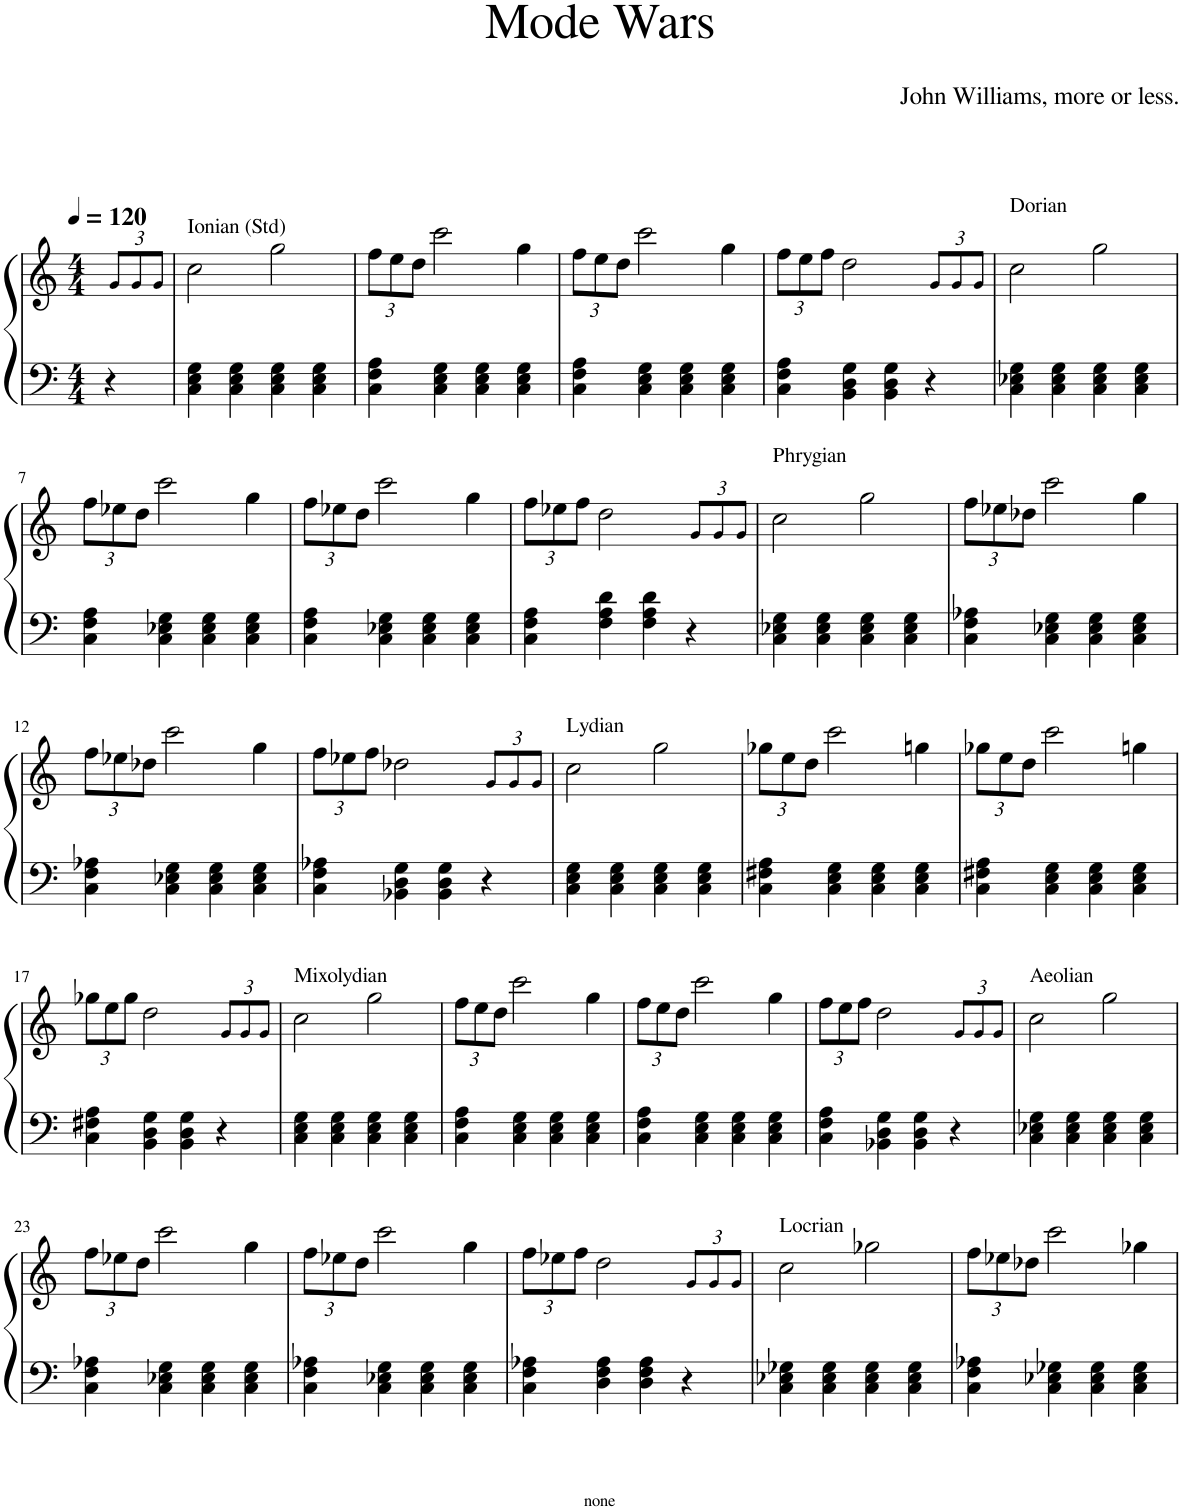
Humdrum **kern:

**kern	**kern
*part1	*part1
*staff2	*staff1
*I"Piano	*
*I'Pno.	*
*clefF4	*clefG2
*k[]	*k[]
*M4/4	*M4/4
*MM120	*MM120
*	*Xbrackettup
=1	=1
4r	12g!/L
.	12g!/
.	12g!/J
=2	=2
!	!LO:TX:a:t=Ionian (Std)
4C\ 4E\ 4G\	2cc\
4C\ 4E\ 4G\	.
4C\ 4E\ 4G\	2gg\
4C\ 4E\ 4G\	.
=3	=3
4C\ 4F\ 4A\	12ff\L
.	12ee\
.	12dd\J
4C\ 4E\ 4G\	2ccc\
4C\ 4E\ 4G\	.
4C\ 4E\ 4G\	4gg\
=4	=4
4C\ 4F\ 4A\	12ff\L
.	12ee\
.	12dd\J
4C\ 4E\ 4G\	2ccc\
4C\ 4E\ 4G\	.
4C\ 4E\ 4G\	4gg\
=5	=5
4C\ 4F\ 4A\	12ff\L
.	12ee\
.	12ff\J
4BB\ 4D\ 4G\	2dd\
4BB\ 4D\ 4G\	.
4r	12g!/L
.	12g!/
.	12g!/J
=6	=6
!	!LO:TX:a:t=Dorian
4C\ 4E-X\ 4G\	2cc\
4C\ 4E-\ 4G\	.
4C\ 4E-\ 4G\	2gg\
4C\ 4E-\ 4G\	.
!!LO:LB:g=z
=7	=7
4C\ 4F\ 4A\	12ff\L
.	12ee-X\
.	12dd\J
4C\ 4E-X\ 4G\	2ccc\
4C\ 4E-\ 4G\	.
4C\ 4E-\ 4G\	4gg\
=8	=8
4C\ 4F\ 4A\	12ff\L
.	12ee-X\
.	12dd\J
4C\ 4E-X\ 4G\	2ccc\
4C\ 4E-\ 4G\	.
4C\ 4E-\ 4G\	4gg\
=9	=9
4C\ 4F\ 4A\	12ff\L
.	12ee-X\
.	12ff\J
4F\ 4A\ 4d\	2dd\
4F\ 4A\ 4d\	.
4r	12g!/L
.	12g!/
.	12g!/J
=10	=10
!	!LO:TX:a:t=Phrygian
4C\ 4E-X\ 4G\	2cc\
4C\ 4E-\ 4G\	.
4C\ 4E-\ 4G\	2gg\
4C\ 4E-\ 4G\	.
=11	=11
4C\ 4F\ 4A-X\	12ff\L
.	12ee-X\
.	12dd-X\J
4C\ 4E-X\ 4G\	2ccc\
4C\ 4E-\ 4G\	.
4C\ 4E-\ 4G\	4gg\
!!LO:LB:g=z
=12	=12
4C\ 4F\ 4A-X\	12ff\L
.	12ee-X\
.	12dd-X\J
4C\ 4E-X\ 4G\	2ccc\
4C\ 4E-\ 4G\	.
4C\ 4E-\ 4G\	4gg\
=13	=13
4C\ 4F\ 4A-X\	12ff\L
.	12ee-X\
.	12ff\J
4BB-X\ 4D\ 4G\	2dd-X\
4BB-\ 4D\ 4G\	.
4r	12g!/L
.	12g!/
.	12g!/J
=14	=14
!	!LO:TX:a:t=Lydian
4C\ 4E\ 4G\	2cc\
4C\ 4E\ 4G\	.
4C\ 4E\ 4G\	2gg\
4C\ 4E\ 4G\	.
=15	=15
4C\ 4F#X\ 4A\	12gg-X\L
.	12ee\
.	12dd\J
4C\ 4E\ 4G\	2ccc\
4C\ 4E\ 4G\	.
4C\ 4E\ 4G\	4ggn\
=16	=16
4C\ 4F#X\ 4A\	12gg-X\L
.	12ee\
.	12dd\J
4C\ 4E\ 4G\	2ccc\
4C\ 4E\ 4G\	.
4C\ 4E\ 4G\	4ggn\
!!LO:LB:g=z
=17	=17
4C\ 4F#X\ 4A\	12gg-X\L
.	12ee\
.	12gg-\J
4BB\ 4D\ 4G\	2dd\
4BB\ 4D\ 4G\	.
4r	12g!/L
.	12g!/
.	12g!/J
=18	=18
!	!LO:TX:a:t=Mixolydian
4C\ 4E\ 4G\	2cc\
4C\ 4E\ 4G\	.
4C\ 4E\ 4G\	2gg\
4C\ 4E\ 4G\	.
=19	=19
4C\ 4F\ 4A\	12ff\L
.	12ee\
.	12dd\J
4C\ 4E\ 4G\	2ccc\
4C\ 4E\ 4G\	.
4C\ 4E\ 4G\	4gg\
=20	=20
4C\ 4F\ 4A\	12ff\L
.	12ee\
.	12dd\J
4C\ 4E\ 4G\	2ccc\
4C\ 4E\ 4G\	.
4C\ 4E\ 4G\	4gg\
=21	=21
4C\ 4F\ 4A\	12ff\L
.	12ee\
.	12ff\J
4BB-X\ 4D\ 4G\	2dd\
4BB-\ 4D\ 4G\	.
4r	12g!/L
.	12g!/
.	12g!/J
=22	=22
!	!LO:TX:a:t=Aeolian
4C\ 4E-X\ 4G\	2cc\
4C\ 4E-\ 4G\	.
4C\ 4E-\ 4G\	2gg\
4C\ 4E-\ 4G\	.
!!LO:LB:g=z
=23	=23
4C\ 4F\ 4A-X\	12ff\L
.	12ee-X\
.	12dd\J
4C\ 4E-X\ 4G\	2ccc\
4C\ 4E-\ 4G\	.
4C\ 4E-\ 4G\	4gg\
=24	=24
4C\ 4F\ 4A-X\	12ff\L
.	12ee-X\
.	12dd\J
4C\ 4E-X\ 4G\	2ccc\
4C\ 4E-\ 4G\	.
4C\ 4E-\ 4G\	4gg\
=25	=25
4C\ 4F\ 4A-X\	12ff\L
.	12ee-X\
.	12ff\J
4D\ 4F\ 4A-\	2dd\
4D\ 4F\ 4A-\	.
4r	12g!/L
.	12g!/
.	12g!/J
=26	=26
!	!LO:TX:a:t=Locrian
4C\ 4E-X\ 4G-X\	2cc\
4C\ 4E-\ 4G-\	.
4C\ 4E-\ 4G-\	2gg-X\
4C\ 4E-\ 4G-\	.
=27	=27
4C\ 4F\ 4A-X\	12ff\L
.	12ee-X\
.	12dd-X\J
4C\ 4E-X\ 4G-X\	2ccc\
4C\ 4E-\ 4G-\	.
4C\ 4E-\ 4G-\	4gg-X\
=	=
*-	*-
